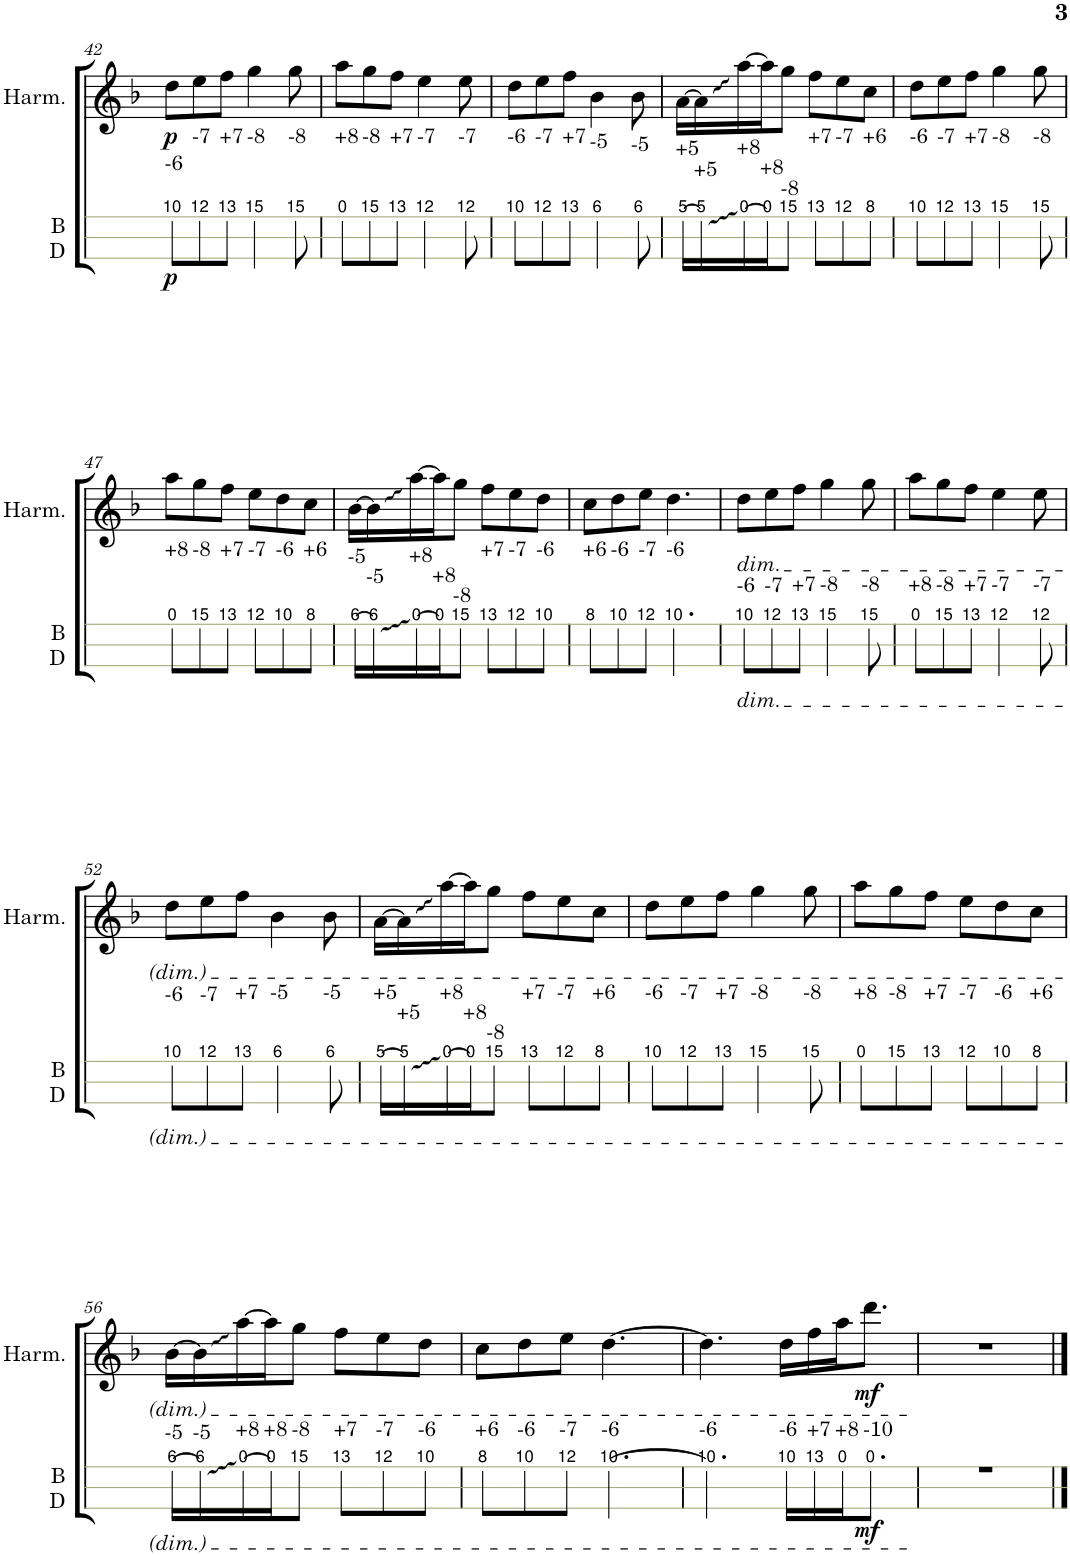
**kern	**dynam	**kern	**dynam
*part2	*part2	*part1	*part1
*staff2	*staff2	*staff1	*staff1
*I"BLOW DRAW	*	*I"Harmonica	*
*I'B D	*	*I'Harm.	*
!!LO:PB:g=z
*	*	*clefG2	*
*k[b-]	*	*k[b-]	*
*M6/8	*	*M6/8	*
=42	=42	=42	=42
!	!	!LO:TX:b:t=-6	!
!	!LO:DY:b	!	!LO:DY:b
8dd\L	p	8dd\L	p
!	!	!LO:TX:b:t=-7	!
8ee\	.	8ee\	.
!	!	!LO:TX:b:t=+7	!
8ff\J	.	8ff\J	.
!	!	!LO:TX:b:t=-8	!
4gg\	.	4gg\	.
!	!	!LO:TX:b:t=-8	!
8gg\	.	8gg\	.
=43	=43	=43	=43
!	!	!LO:TX:b:t=+8	!
8aa\L	.	8aa\L	.
!	!	!LO:TX:b:t=-8	!
8gg\	.	8gg\	.
!	!	!LO:TX:b:t=+7	!
8ff\J	.	8ff\J	.
!	!	!LO:TX:b:t=-7	!
4ee\	.	4ee\	.
!	!	!LO:TX:b:t=-7	!
8ee\	.	8ee\	.
=44	=44	=44	=44
!	!	!LO:TX:b:t=-6	!
8dd\L	.	8dd\L	.
!	!	!LO:TX:b:t=-7	!
8ee\	.	8ee\	.
!	!	!LO:TX:b:t=+7	!
8ff\J	.	8ff\J	.
!	!	!LO:TX:b:t=-5	!
4b-\	.	4b-\	.
!	!	!LO:TX:b:t=-5	!
8b-\	.	8b-\	.
=45	=45	=45	=45
!	!	!LO:TX:b:t=+5	!
[16a\LL	.	[16a\LL	.
!	!	!LO:TX:b:t=+5	!
16a\]	.	16a\]	.
!	!	!LO:TX:b:t=+8	!
[16aa\	.	[16aa\	.
!	!	!LO:TX:b:t=+8	!
16aa\J]	.	16aa\J]	.
!	!	!LO:TX:b:t=-8	!
8gg\J	.	8gg\J	.
!	!	!LO:TX:b:t=+7	!
8ff\L	.	8ff\L	.
!	!	!LO:TX:b:t=-7	!
8ee\	.	8ee\	.
!	!	!LO:TX:b:t=+6	!
8cc\J	.	8cc\J	.
=46	=46	=46	=46
!	!	!LO:TX:b:t=-6	!
8dd\L	.	8dd\L	.
!	!	!LO:TX:b:t=-7	!
8ee\	.	8ee\	.
!	!	!LO:TX:b:t=+7	!
8ff\J	.	8ff\J	.
!	!	!LO:TX:b:t=-8	!
4gg\	.	4gg\	.
!	!	!LO:TX:b:t=-8	!
8gg\	.	8gg\	.
!!LO:LB:g=z
=47	=47	=47	=47
!	!	!LO:TX:b:t=+8	!
8aa\L	.	8aa\L	.
!	!	!LO:TX:b:t=-8	!
8gg\	.	8gg\	.
!	!	!LO:TX:b:t=+7	!
8ff\J	.	8ff\J	.
!	!	!LO:TX:b:t=-7	!
8ee\L	.	8ee\L	.
!	!	!LO:TX:b:t=-6	!
8dd\	.	8dd\	.
!	!	!LO:TX:b:t=+6	!
8cc\J	.	8cc\J	.
=48	=48	=48	=48
!	!	!LO:TX:b:t=-5	!
[16b-\LL	.	[16b-\LL	.
!	!	!LO:TX:b:t=-5	!
16b-\]	.	16b-\]	.
!	!	!LO:TX:b:t=+8	!
[16aa\	.	[16aa\	.
!	!	!LO:TX:b:t=+8	!
16aa\J]	.	16aa\J]	.
!	!	!LO:TX:b:t=-8	!
8gg\J	.	8gg\J	.
!	!	!LO:TX:b:t=+7	!
8ff\L	.	8ff\L	.
!	!	!LO:TX:b:t=-7	!
8ee\	.	8ee\	.
!	!	!LO:TX:b:t=-6	!
8dd\J	.	8dd\J	.
=49	=49	=49	=49
!	!	!LO:TX:b:t=+6	!
8cc\L	.	8cc\L	.
!	!	!LO:TX:b:t=-6	!
8dd\	.	8dd\	.
!	!	!LO:TX:b:t=-7	!
8ee\J	.	8ee\J	.
!	!	!LO:TX:b:t=-6	!
4.dd\	.	4.dd\	.
=50	=50	=50	=50
!	!	!LO:TX:b:t=-6	!
!	!	!LO:TX:b:i:t=dim.	!
!LO:TX:b:i:t=dim.	!	!	!
8dd\L	.	8dd\L	.
!	!	!LO:TX:b:t=-7	!
8ee\	.	8ee\	.
!	!	!LO:TX:b:t=+7	!
8ff\J	.	8ff\J	.
!	!	!LO:TX:b:t=-8	!
4gg\	.	4gg\	.
!	!	!LO:TX:b:t=-8	!
8gg\	.	8gg\	.
=51	=51	=51	=51
!	!	!LO:TX:b:t=+8	!
8aa\L	.	8aa\L	.
!	!	!LO:TX:b:t=-8	!
8gg\	.	8gg\	.
!	!	!LO:TX:b:t=+7	!
8ff\J	.	8ff\J	.
!	!	!LO:TX:b:t=-7	!
4ee\	.	4ee\	.
!	!	!LO:TX:b:t=-7	!
8ee\	.	8ee\	.
!!LO:LB:g=z
=52	=52	=52	=52
!	!	!LO:TX:b:t=-6	!
8dd\L	.	8dd\L	.
!	!	!LO:TX:b:t=-7	!
8ee\	.	8ee\	.
!	!	!LO:TX:b:t=+7	!
8ff\J	.	8ff\J	.
!	!	!LO:TX:b:t=-5	!
4b-\	.	4b-\	.
!	!	!LO:TX:b:t=-5	!
8b-\	.	8b-\	.
=53	=53	=53	=53
!	!	!LO:TX:b:t=+5	!
[16a\LL	.	[16a\LL	.
!	!	!LO:TX:b:t=+5	!
16a\]	.	16a\]	.
!	!	!LO:TX:b:t=+8	!
[16aa\	.	[16aa\	.
!	!	!LO:TX:b:t=+8	!
16aa\J]	.	16aa\J]	.
!	!	!LO:TX:b:t=-8	!
8gg\J	.	8gg\J	.
!	!	!LO:TX:b:t=+7	!
8ff\L	.	8ff\L	.
!	!	!LO:TX:b:t=-7	!
8ee\	.	8ee\	.
!	!	!LO:TX:b:t=+6	!
8cc\J	.	8cc\J	.
=54	=54	=54	=54
!	!	!LO:TX:b:t=-6	!
8dd\L	.	8dd\L	.
!	!	!LO:TX:b:t=-7	!
8ee\	.	8ee\	.
!	!	!LO:TX:b:t=+7	!
8ff\J	.	8ff\J	.
!	!	!LO:TX:b:t=-8	!
4gg\	.	4gg\	.
!	!	!LO:TX:b:t=-8	!
8gg\	.	8gg\	.
=55	=55	=55	=55
!	!	!LO:TX:b:t=+8	!
8aa\L	.	8aa\L	.
!	!	!LO:TX:b:t=-8	!
8gg\	.	8gg\	.
!	!	!LO:TX:b:t=+7	!
8ff\J	.	8ff\J	.
!	!	!LO:TX:b:t=-7	!
8ee\L	.	8ee\L	.
!	!	!LO:TX:b:t=-6	!
8dd\	.	8dd\	.
!	!	!LO:TX:b:t=+6	!
8cc\J	.	8cc\J	.
!!LO:LB:g=z
=56	=56	=56	=56
!	!	!LO:TX:b:t=-5	!
[16b-\LL	.	[16b-\LL	.
!	!	!LO:TX:b:t=-5	!
16b-\]	.	16b-\]	.
!	!	!LO:TX:b:t=+8	!
[16aa\	.	[16aa\	.
!	!	!LO:TX:b:t=+8	!
16aa\J]	.	16aa\J]	.
!	!	!LO:TX:b:t=-8	!
8gg\J	.	8gg\J	.
!	!	!LO:TX:b:t=+7	!
8ff\L	.	8ff\L	.
!	!	!LO:TX:b:t=-7	!
8ee\	.	8ee\	.
!	!	!LO:TX:b:t=-6	!
8dd\J	.	8dd\J	.
=57	=57	=57	=57
!	!	!LO:TX:b:t=+6	!
8cc\L	.	8cc\L	.
!	!	!LO:TX:b:t=-6	!
8dd\	.	8dd\	.
!	!	!LO:TX:b:t=-7	!
8ee\J	.	8ee\J	.
!	!	!LO:TX:b:t=-6	!
[4.dd\	.	[4.dd\	.
=58	=58	=58	=58
!	!	!LO:TX:b:t=-6	!
4.dd\]	.	4.dd\]	.
!	!	!LO:TX:b:t=-6	!
16dd\LL	.	16dd\LL	.
!	!	!LO:TX:b:t=+7	!
16ff\	.	16ff\	.
!	!	!LO:TX:b:t=+8	!
16aa\J	.	16aa\J	.
!	!	!LO:TX:b:t=-10	!
!	!LO:DY:b	!	!LO:DY:b
8.ddd\J	mf	8.ddd\J	mf
=59	=59	=59	=59
2.r	.	2.r	.
==	==	==	==
*-	*-	*-	*-
